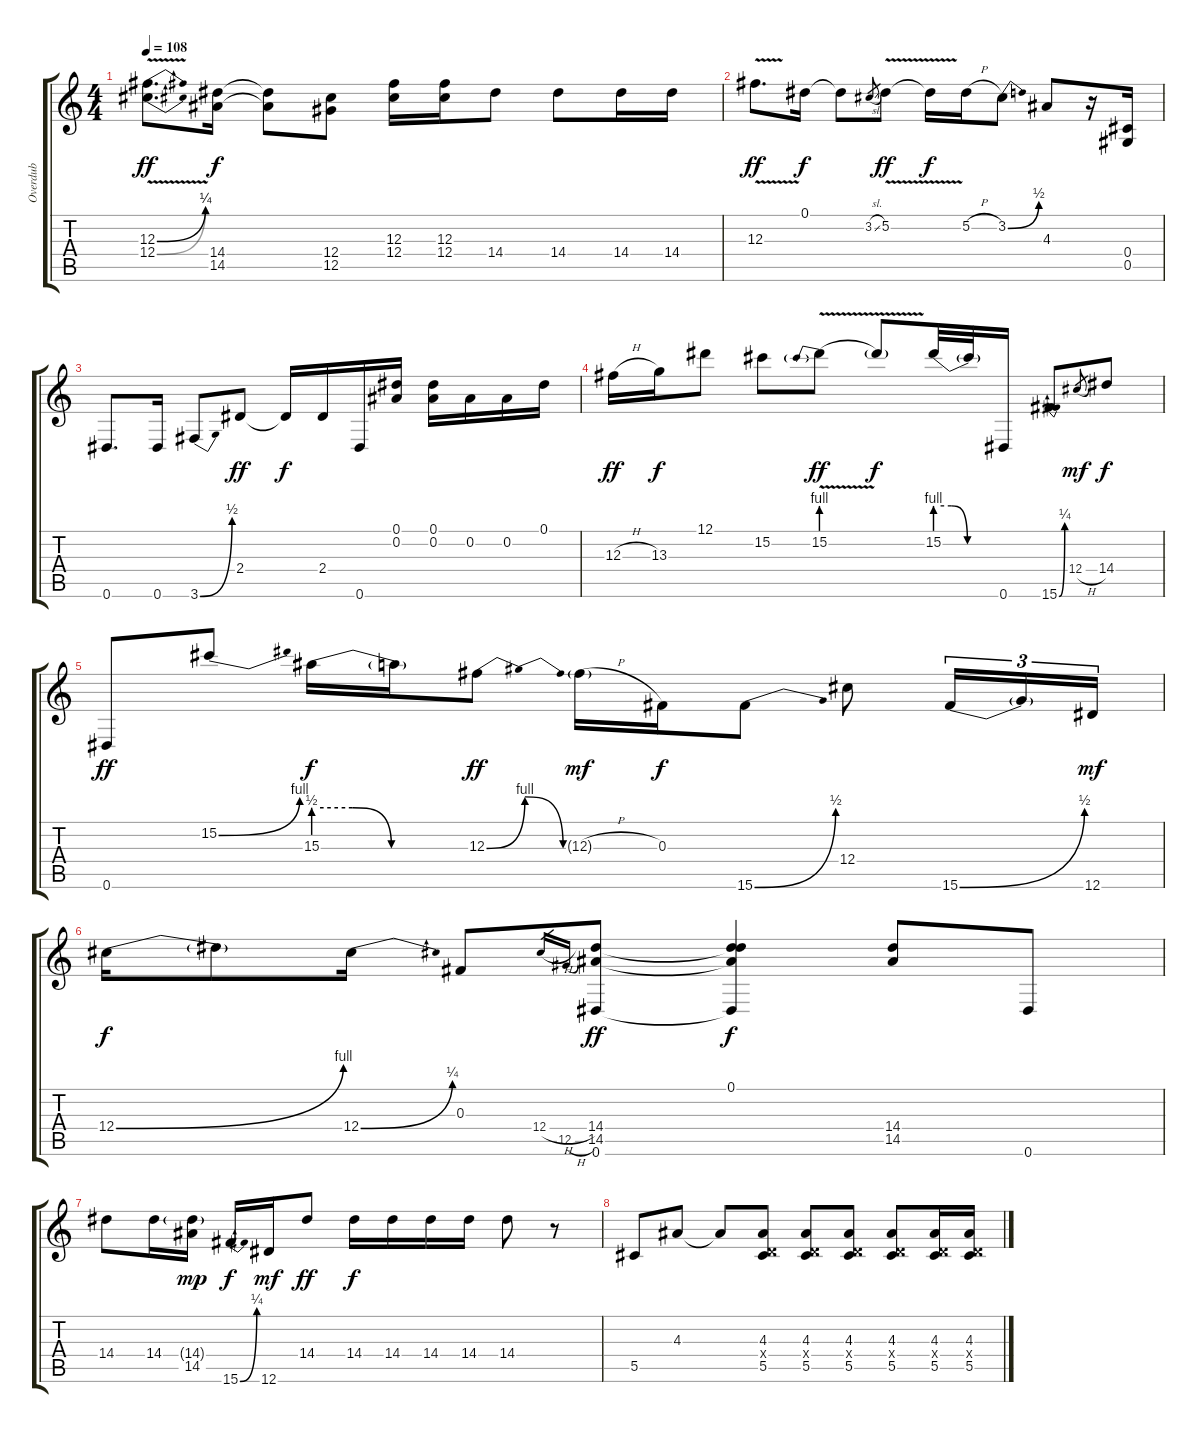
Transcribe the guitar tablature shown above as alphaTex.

\track ("Overdub" "Overdub") {instrument fretlessbass}
\staff {score tabs}
\tuning (Eb4 Bb3 Gb3 Db3 Ab2 Eb2) {hide}
\ts (4 4)
\tempo 108
\clef g2
\ks c
(12.3{be (bend 0 0 60 1) v} 12.4{be (bend 0 0 60 1) v}).8{d dy ff} (14.4 14.5).16{dy f} (14.4{t} 14.5{t}).8 (12.4 12.5).8 (12.3 12.4).16 (12.3 12.4).16 14.4.8 14.4.8 14.4.16 14.4.16 |
12.3{v}.8{d dy ff} 0.1.16{dy f} 0.1{t}.8 3.2{sl}.8{gr} 5.2{v}.8{dy ff} 5.2{t}.16{dy f} 5.2{h}.16 3.2{be (bend 0 0 60 2)}.8 4.3.8 r.16 (0.4 0.5).16 |
0.6.8{d} 0.6.16 3.6{be (bend 0 0 60 2)}.8 2.4.8{dy ff} 2.4{t}.16{dy f} 2.4.16 0.6.16 (0.1 0.2).16 (0.1 0.2).16 0.2.16 0.2.16 0.1.16 |
12.3{h}.16{dy ff} 13.3.16{dy f} 12.1.8 15.2.8 15.2{be (prebend 0 4 60 4) v}.8{dy ff} 15.2{t}.8{dy f} 15.2{be (custom 0 4 15 4 30 0 60 0)}.32 15.2{t}.32 0.6.16 15.6{be (bend 0 0 60 1)}.8 12.4{h}.8{gr dy mf} 14.4.8{dy f} |
0.6.8{dy ff} 15.2{be (bend 0 0 60 4)}.8 15.3{be (custom 0 2 15 2 30 0 60 0)}.16{dy f} 15.3{t}.16 12.3{be (bendrelease 0 0 30 4 55 4 60 0)}.8{dy ff} 12.3{h g}.16{dy mf} 0.3.16{dy f} 15.6{be (bend 0 0 60 2)}.8 12.4.8 15.6{be (bend 0 0 60 2)}.16{tu (3 2)} 15.6{t}.16{tu (3 2)} 12.6.16{tu (3 2) dy mf} |
12.4{be (bend 0 0 60 4)}.16{dy f} 12.4{t}.8 12.4{be (bend 0 0 60 1)}.16 0.3.8 12.4{h}.16{gr} 12.5{h}.16{gr} (14.4 14.5 0.6).8{dy ff} (0.1 14.4{t} 14.5{t} 0.6{t}).4{dy f} (14.4 14.5).8 0.6.8 |
14.4.8 14.4.16 (14.4{g} 14.5).16{dy mp} 15.6{be (bend 0 0 60 1)}.16{dy f} 12.6.16{dy mf} 14.4.8{dy ff} 14.4.16{dy f} 14.4.16 14.4.16 14.4.16 14.4.8 r.8 |
5.5.8 4.3.8 4.3{t}.8 (4.3 1.4{x} 5.5).8 (4.3 1.4{x} 5.5).8 (4.3 1.4{x} 5.5).8 (4.3 1.4{x} 5.5).8 (4.3 1.4{x} 5.5).16 (4.3 1.4{x} 5.5).16
